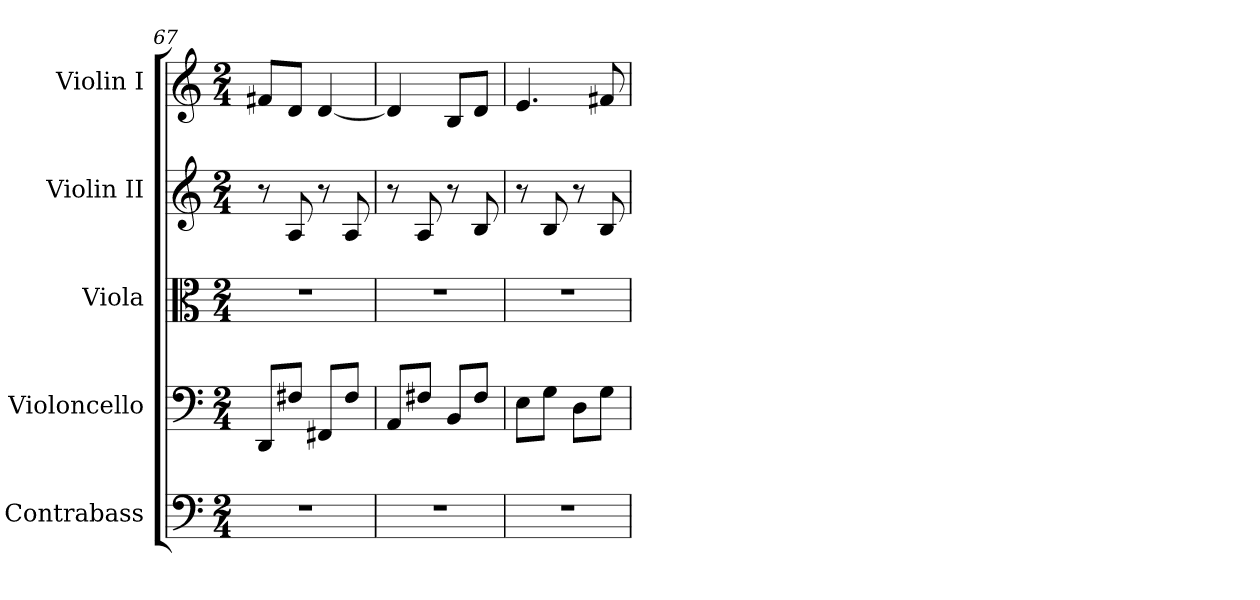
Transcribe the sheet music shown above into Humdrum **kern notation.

**kern	**kern	**kern	**kern	**kern
*part5	*part4	*part3	*part2	*part1
*staff5	*staff4	*staff3	*staff2	*staff1
*I"Contrabass	*I"Violoncello	*I"Viola	*I"Violin II	*I"Violin I
*I'Cb.	*I'Vc.	*I'Vla.	*I'Vln. II	*I'Vln. I
*clefF4	*clefF4	*clefC3	*clefG2	*clefG2
*ITrd7c12	*	*	*	*
*k[]	*k[]	*k[]	*k[]	*k[]
*M2/4	*M2/4	*M2/4	*M2/4	*M2/4
=67	=67	=67	=67	=67
2r	8DD/L	2r	8r	8f#X/L
.	8F#X/J	.	8A/	8d/J
.	8FF#X/L	.	8r	[4d/
.	8F#/J	.	8A/	.
=68	=68	=68	=68	=68
2r	8AA/L	2r	8r	4d/]
.	8F#X/J	.	8A/	.
.	8BB/L	.	8r	8B/L
.	8F#/J	.	8B/	8d/J
!!LO:PB:g=z
=69	=69	=69	=69	=69
2r	8E\L	2r	8r	4.e/
.	8G\J	.	8B/	.
.	8D\L	.	8r	.
.	8G\J	.	8B/	8f#X/
=	=	=	=	=
*-	*-	*-	*-	*-
